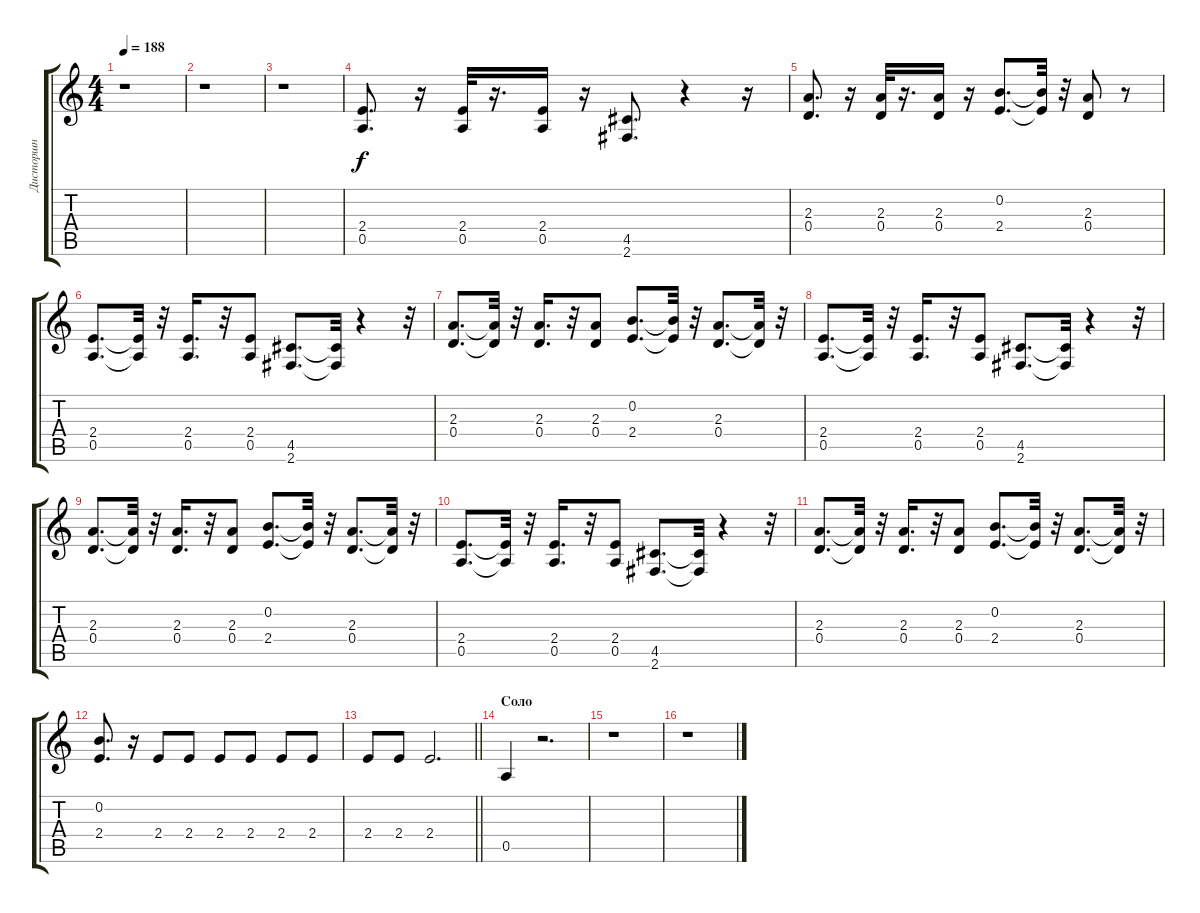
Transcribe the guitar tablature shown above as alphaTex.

\track ("Дисторшн" "Дисторшн") {instrument distortionguitar}
\staff {score tabs}
\tuning (E4 B3 G3 D3 A2 E2) {hide}
\ts (4 4)
\tempo 188
\clef g2
\ks c
r.1{dy f} |
r.1 |
r.1 |
(2.4 0.5).8{d} r.16 (2.4 0.5).32 r.16{d} (2.4 0.5).16 r.16 (4.5 2.6).8{d} r.4 r.16 |
(2.3 0.4).8{d} r.16 (2.3 0.4).32 r.16{d} (2.3 0.4).16 r.16 (0.2 2.4).8{d} (0.2{t} 2.4{t}).32 r.32 (2.3 0.4).8 r.8 |
(2.4 0.5).8{d} (2.4{t} 0.5{t}).32 r.32 (2.4 0.5).16{d} r.32 (2.4 0.5).8 (4.5 2.6).8{d} (4.5{t} 2.6{t}).32 r.4 r.32 |
(2.3 0.4).8{d} (2.3{t} 0.4{t}).32 r.32 (2.3 0.4).16{d} r.32 (2.3 0.4).8 (0.2 2.4).8{d} (0.2{t} 2.4{t}).32 r.32 (2.3 0.4).8{d} (2.3{t} 0.4{t}).32 r.32 |
(2.4 0.5).8{d} (2.4{t} 0.5{t}).32 r.32 (2.4 0.5).16{d} r.32 (2.4 0.5).8 (4.5 2.6).8{d} (4.5{t} 2.6{t}).32 r.4 r.32 |
(2.3 0.4).8{d} (2.3{t} 0.4{t}).32 r.32 (2.3 0.4).16{d} r.32 (2.3 0.4).8 (0.2 2.4).8{d} (0.2{t} 2.4{t}).32 r.32 (2.3 0.4).8{d} (2.3{t} 0.4{t}).32 r.32 |
(2.4 0.5).8{d} (2.4{t} 0.5{t}).32 r.32 (2.4 0.5).16{d} r.32 (2.4 0.5).8 (4.5 2.6).8{d} (4.5{t} 2.6{t}).32 r.4 r.32 |
(2.3 0.4).8{d} (2.3{t} 0.4{t}).32 r.32 (2.3 0.4).16{d} r.32 (2.3 0.4).8 (0.2 2.4).8{d} (0.2{t} 2.4{t}).32 r.32 (2.3 0.4).8{d} (2.3{t} 0.4{t}).32 r.32 |
(0.2 2.4).8{d} r.16 2.4.8 2.4.8 2.4.8 2.4.8 2.4.8 2.4.8 |
\barLineRight lightlight
2.4.8 2.4.8 2.4.2{d} |
\section ("" "Соло")
0.5.4 r.2{d} |
r.1 |
r.1
